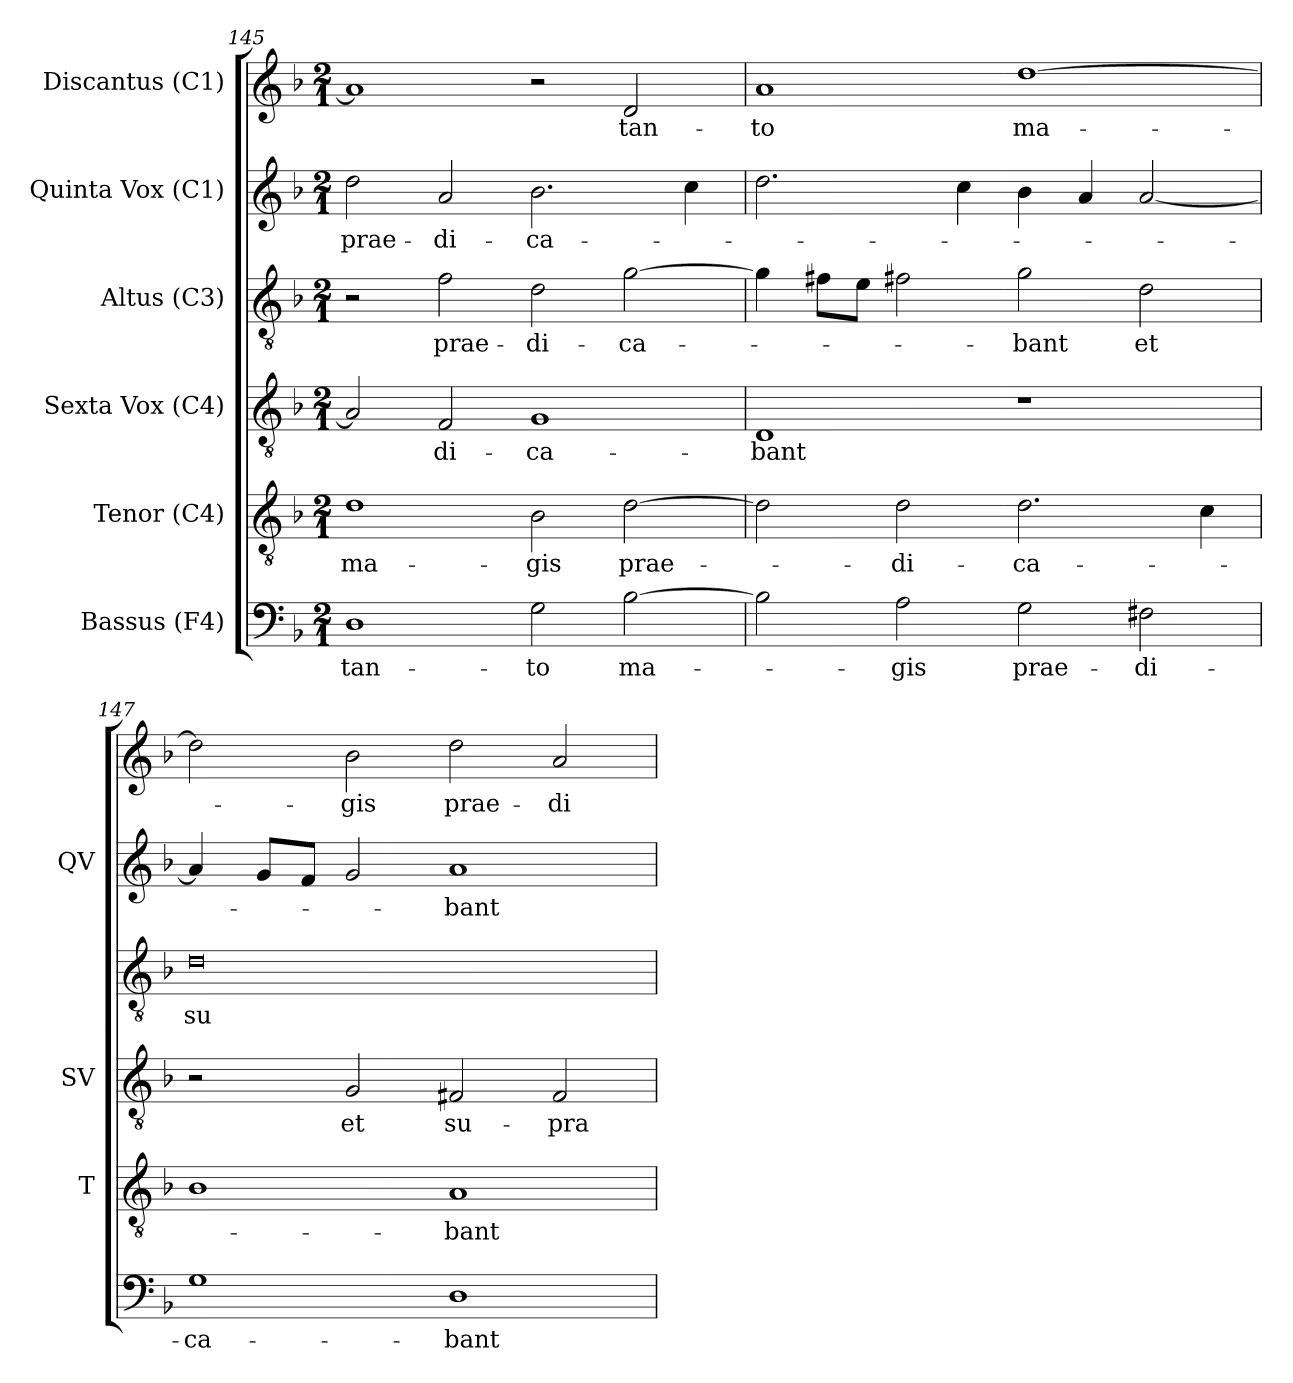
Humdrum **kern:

**kern	**text	**kern	**text	**kern	**text	**kern	**text	**kern	**text	**kern	**text
*part6	*part6	*part5	*part5	*part4	*part4	*part3	*part3	*part2	*part2	*part1	*part1
*staff6	*staff6	*staff5	*staff5	*staff4	*staff4	*staff3	*staff3	*staff2	*staff2	*staff1	*staff1
*I"Bassus (F4)	*	*I"Tenor (C4)	*	*I"Sexta Vox (C4)	*	*I"Altus (C3)	*	*I"Quinta Vox (C1)	*	*I"Discantus (C1)	*
*	*	*I'T	*	*I'SV	*	*	*	*I'QV	*	*	*
*clefF4	*	*clefGv2	*	*clefGv2	*	*clefGv2	*	*clefG2	*	*clefG2	*
*	*	*	*	*	*	*ITrd7c12	*	*	*	*	*
*k[b-]	*	*k[b-]	*	*k[b-]	*	*k[b-]	*	*k[b-]	*	*k[b-]	*
*F:	*	*F:	*	*F:	*	*F:	*	*F:	*	*F:	*
*M2/1	*	*M2/1	*	*M2/1	*	*M2/1	*	*M2/1	*	*M2/1	*
=145	=145	=145	=145	=145	=145	=145	=145	=145	=145	=145	=145
!	!LO:LY:b:color=#000000	!	!	!	!	!	!	!	!	!	!
!	!	!	!LO:LY:b:color=#000000	!	!	!	!	!	!	!	!
!	!	!	!	!	!	!	!	!	!LO:LY:b:color=#000000	!	!
1Di	tan-	1di	ma-	2Ai/]	.	2r	.	2ddi\	prae-	1ai]	.
!	!	!	!	!	!LO:LY:b:color=#000000	!	!	!	!	!	!
!	!	!	!	!	!	!	!LO:LY:b:color=#000000	!	!	!	!
!	!	!	!	!	!	!	!	!	!LO:LY:b:color=#000000	!	!
.	.	.	.	2Fi/	-di-	2Fi\	prae-	2ai/	-di-	.	.
!	!LO:LY:b:color=#000000	!	!	!	!	!	!	!	!	!	!
!	!	!	!LO:LY:b:color=#000000	!	!	!	!	!	!	!	!
!	!	!	!	!	!LO:LY:b:color=#000000	!	!	!	!	!	!
!	!	!	!	!	!	!	!LO:LY:b:color=#000000	!	!	!	!
!	!	!	!	!	!	!	!	!	!LO:LY:b:color=#000000	!	!
2Gi\	-to	2B-i\	-gis	1Gi	-ca-	2Di\	-di-	2.b-i\	-ca-	2r	.
!	!LO:LY:b:color=#000000	!	!	!	!	!	!	!	!	!	!
!	!	!	!LO:LY:b:color=#000000	!	!	!	!	!	!	!	!
!	!	!	!	!	!	!	!LO:LY:b:color=#000000	!	!	!	!
!	!	!	!	!	!	!	!	!	!	!	!LO:LY:b:color=#000000
[2B-i\	ma-	[2di\	prae-	.	.	[2Gi\	-ca-	.	.	2di/	tan-
.	.	.	.	.	.	.	.	4cci\	.	.	.
=146	=146	=146	=146	=146	=146	=146	=146	=146	=146	=146	=146
!	!	!	!	!	!LO:LY:b:color=#000000	!	!	!	!	!	!
!	!	!	!	!	!	!	!	!	!	!	!LO:LY:b:color=#000000
2B-i\]	.	2di\]	.	1Di	-bant	4Gi\]	.	2.ddi\	.	1ai	-to
.	.	.	.	.	.	8F#i\L	.	.	.	.	.
.	.	.	.	.	.	8Ei\J	.	.	.	.	.
!	!LO:LY:b:color=#000000	!	!	!	!	!	!	!	!	!	!
!	!	!	!LO:LY:b:color=#000000	!	!	!	!	!	!	!	!
2Ai\	-gis	2di\	-di-	.	.	2F#Xi\	.	.	.	.	.
.	.	.	.	.	.	.	.	4cci\	.	.	.
!	!LO:LY:b:color=#000000	!	!	!	!	!	!	!	!	!	!
!	!	!	!LO:LY:b:color=#000000	!	!	!	!	!	!	!	!
!	!	!	!	!	!	!	!LO:LY:b:color=#000000	!	!	!	!
!	!	!	!	!	!	!	!	!	!	!	!LO:LY:b:color=#000000
2Gi\	prae-	2.di\	-ca-	1r	.	2Gi\	-bant	4b-i\	.	[1ddi	ma-
.	.	.	.	.	.	.	.	4ai/	.	.	.
!	!LO:LY:b:color=#000000	!	!	!	!	!	!	!	!	!	!
!	!	!	!	!	!	!	!LO:LY:b:color=#000000	!	!	!	!
2F#Xi\	-di-	.	.	.	.	2Di\	et	[2ai/	.	.	.
.	.	4ci\	.	.	.	.	.	.	.	.	.
=147	=147	=147	=147	=147	=147	=147	=147	=147	=147	=147	=147
!	!LO:LY:b:color=#000000	!	!	!	!	!	!	!	!	!	!
!	!	!	!	!	!	!	!LO:LY:b:color=#000000	!	!	!	!
1Gi	-ca-	1B-i	.	2r	.	0Di	su-	4ai/]	.	2ddi\]	.
.	.	.	.	.	.	.	.	8gi/L	.	.	.
.	.	.	.	.	.	.	.	8fi/J	.	.	.
!	!	!	!	!	!LO:LY:b:color=#000000	!	!	!	!	!	!
!	!	!	!	!	!	!	!	!	!	!	!LO:LY:b:color=#000000
.	.	.	.	2Gi/	et	.	.	2gi/	.	2b-i\	-gis
!	!LO:LY:b:color=#000000	!	!	!	!	!	!	!	!	!	!
!	!	!	!LO:LY:b:color=#000000	!	!	!	!	!	!	!	!
!	!	!	!	!	!LO:LY:b:color=#000000	!	!	!	!	!	!
!	!	!	!	!	!	!	!	!	!LO:LY:b:color=#000000	!	!
!	!	!	!	!	!	!	!	!	!	!	!LO:LY:b:color=#000000
1Di	-bant	1Ai	-bant	2F#Xi/	su-	.	.	1ai	-bant	2ddi\	prae-
!	!	!	!	!	!LO:LY:b:color=#000000	!	!	!	!	!	!
!	!	!	!	!	!	!	!	!	!	!	!LO:LY:b:color=#000000
.	.	.	.	2F#i/	-pra	.	.	.	.	2ai/	-di-
=	=	=	=	=	=	=	=	=	=	=	=
*-	*-	*-	*-	*-	*-	*-	*-	*-	*-	*-	*-
